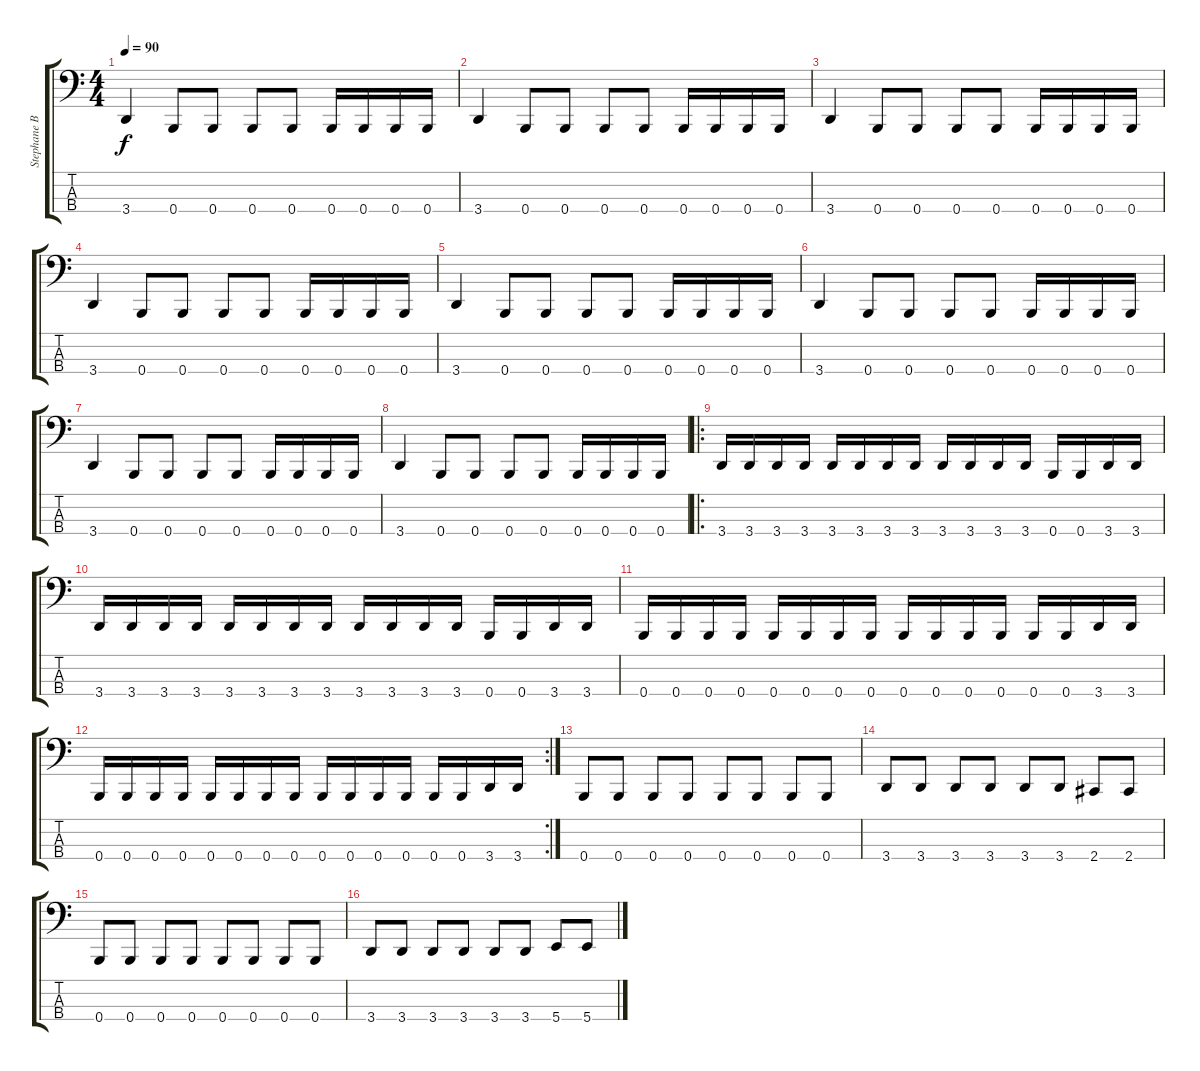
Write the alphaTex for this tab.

\track ("Stephane Barbe (Bass)" "Stephane B") {instrument electricbasspick}
\staff {score tabs}
\tuning (D2 A1 E1 B0) {hide}
\ts (4 4)
\tempo 90
\clef f4
\ks c
3.4.4{dy f} 0.4.8 0.4.8 0.4.8 0.4.8 0.4.16 0.4.16 0.4.16 0.4.16 |
3.4.4 0.4.8 0.4.8 0.4.8 0.4.8 0.4.16 0.4.16 0.4.16 0.4.16 |
3.4.4 0.4.8 0.4.8 0.4.8 0.4.8 0.4.16 0.4.16 0.4.16 0.4.16 |
3.4.4 0.4.8 0.4.8 0.4.8 0.4.8 0.4.16 0.4.16 0.4.16 0.4.16 |
3.4.4 0.4.8 0.4.8 0.4.8 0.4.8 0.4.16 0.4.16 0.4.16 0.4.16 |
3.4.4 0.4.8 0.4.8 0.4.8 0.4.8 0.4.16 0.4.16 0.4.16 0.4.16 |
3.4.4 0.4.8 0.4.8 0.4.8 0.4.8 0.4.16 0.4.16 0.4.16 0.4.16 |
3.4.4 0.4.8 0.4.8 0.4.8 0.4.8 0.4.16 0.4.16 0.4.16 0.4.16 |
\ro
3.4.16 3.4.16 3.4.16 3.4.16 3.4.16 3.4.16 3.4.16 3.4.16 3.4.16 3.4.16 3.4.16 3.4.16 0.4.16 0.4.16 3.4.16 3.4.16 |
3.4.16 3.4.16 3.4.16 3.4.16 3.4.16 3.4.16 3.4.16 3.4.16 3.4.16 3.4.16 3.4.16 3.4.16 0.4.16 0.4.16 3.4.16 3.4.16 |
0.4.16 0.4.16 0.4.16 0.4.16 0.4.16 0.4.16 0.4.16 0.4.16 0.4.16 0.4.16 0.4.16 0.4.16 0.4.16 0.4.16 3.4.16 3.4.16 |
\rc 2
0.4.16 0.4.16 0.4.16 0.4.16 0.4.16 0.4.16 0.4.16 0.4.16 0.4.16 0.4.16 0.4.16 0.4.16 0.4.16 0.4.16 3.4.16 3.4.16 |
0.4.8 0.4.8 0.4.8 0.4.8 0.4.8 0.4.8 0.4.8 0.4.8 |
3.4.8 3.4.8 3.4.8 3.4.8 3.4.8 3.4.8 2.4.8 2.4.8 |
0.4.8 0.4.8 0.4.8 0.4.8 0.4.8 0.4.8 0.4.8 0.4.8 |
3.4.8 3.4.8 3.4.8 3.4.8 3.4.8 3.4.8 5.4.8 5.4.8
